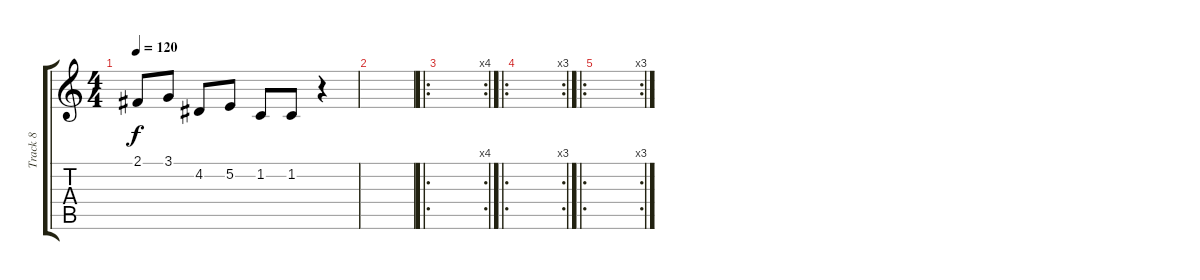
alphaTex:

\track ("Track 8" "Track 8") {instrument stringensemble2}
\staff {score tabs}
\tuning (E4 B3 G3 D3 A2 E2) {hide}
\ts (4 4)
\tempo 120
\clef g2
\ks c
2.1.8{dy f} 3.1.8 4.2.8 5.2.8 1.2.8 1.2.8 r.4 |
|
\ro
\rc 4
|
\ro
\rc 3
|
\ro
\rc 3
